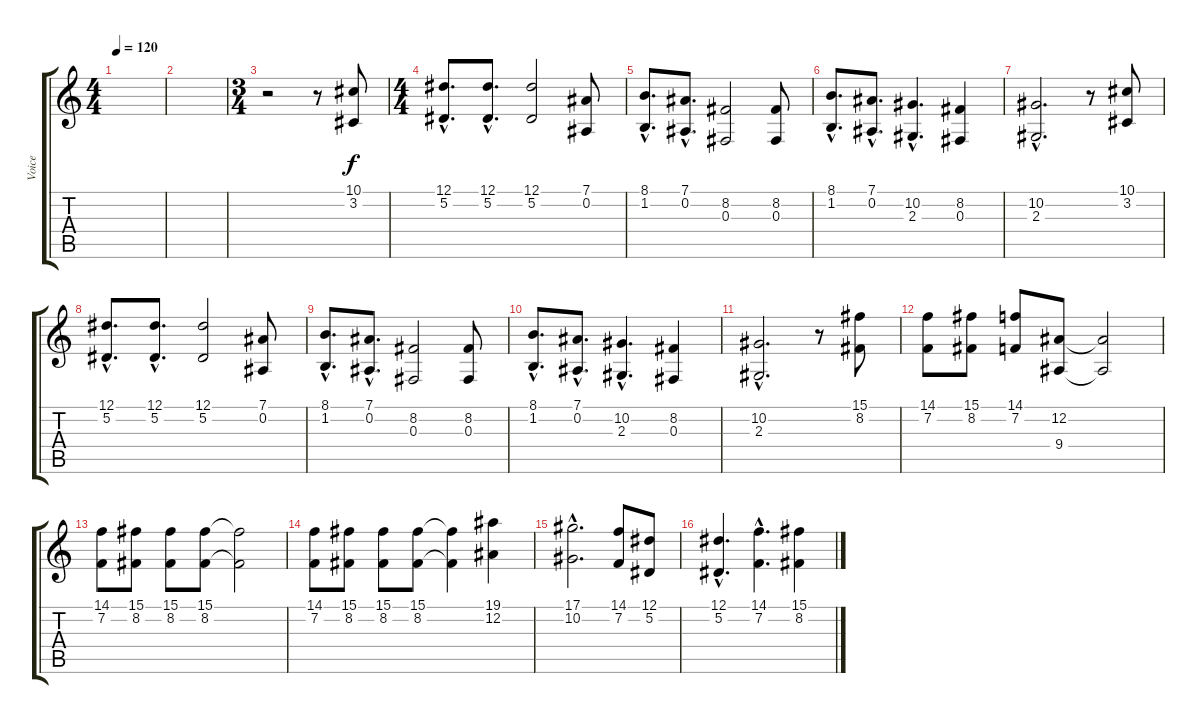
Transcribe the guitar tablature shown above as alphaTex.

\track ("Voice" "Voice") {instrument lead1square}
\staff {score tabs}
\tuning (Eb4 Bb3 Gb3 Db3 Ab2 Eb2) {hide}
\ts (4 4)
\tempo 120
\clef g2
\ks c
|
|
\ts (3 4)
r.2{volume 12 instrument synthstrings1} r.8 (10.1 3.2).8 |
\ts (4 4)
(12.1{hac} 5.2{hac}).8{d} (12.1{hac} 5.2{hac}).8{d} (12.1 5.2).2 (7.1 0.2).8 |
(8.1{hac} 1.2{hac}).8{d} (7.1{hac} 0.2{hac}).8{d} (8.2 0.3).2 (8.2 0.3).8 |
(8.1{hac} 1.2{hac}).8{d} (7.1{hac} 0.2{hac}).8{d} (10.2{hac} 2.3{hac}).4{d} (8.2 0.3).4 |
(10.2{hac} 2.3{hac}).2{d} r.8 (10.1 3.2).8 |
(12.1{hac} 5.2{hac}).8{d} (12.1{hac} 5.2{hac}).8{d} (12.1 5.2).2 (7.1 0.2).8 |
(8.1{hac} 1.2{hac}).8{d} (7.1{hac} 0.2{hac}).8{d} (8.2 0.3).2 (8.2 0.3).8 |
(8.1{hac} 1.2{hac}).8{d} (7.1{hac} 0.2{hac}).8{d} (10.2{hac} 2.3{hac}).4{d} (8.2 0.3).4 |
(10.2{hac} 2.3{hac}).2{d} r.8 (15.1 8.2).8{volume 16 instrument lead1square} |
(14.1 7.2).8 (15.1 8.2).8 (14.1 7.2).8 (12.2 9.4).8 (12.2{t} 9.4{t}).2 |
(14.1 7.2).8 (15.1 8.2).8 (15.1 8.2).8 (15.1 8.2).8 (15.1{t} 8.2{t}).2 |
(14.1 7.2).8 (15.1 8.2).8 (15.1 8.2).8 (15.1 8.2).8 (15.1{t} 8.2{t}).4 (19.1 12.2).4 |
(17.1{hac} 10.2{hac}).2{d} (14.1 7.2).8 (12.1 5.2).8 |
(12.1{hac} 5.2{hac}).4{d} (14.1{hac} 7.2{hac}).4{d} (15.1 8.2).4
